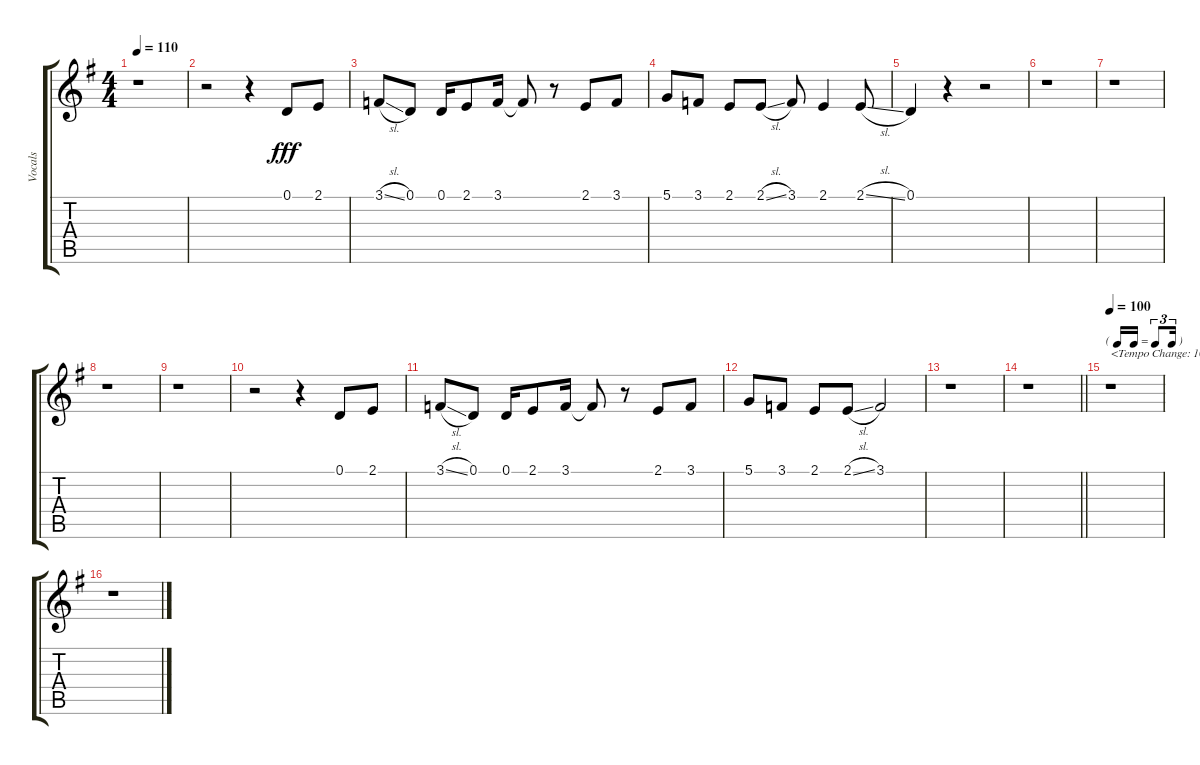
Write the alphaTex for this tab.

\track ("Vocals" "Vocals") {instrument voiceoohs}
\staff {score tabs}
\tuning (D4 A3 F3 C3 G2 D2) {hide}
\ts (4 4)
\tempo 110
\clef g2
\ks g
r.1{dy fff} |
r.2 r.4 0.1.8 2.1.8 |
3.1{sl}.8 0.1.8 0.1.16 2.1.8 3.1.16 3.1{t}.8 r.8 2.1.8 3.1.8 |
5.1.8 3.1.8 2.1.8 2.1{sl}.8 3.1.8 2.1.4 2.1{sl}.8 |
0.1.4 r.4 r.2 |
r.1 |
r.1 |
r.1 |
r.1 |
r.2 r.4 0.1.8 2.1.8 |
3.1{sl}.8 0.1.8 0.1.16 2.1.8 3.1.16 3.1{t}.8 r.8 2.1.8 3.1.8 |
5.1.8 3.1.8 2.1.8 2.1{sl}.8 3.1.2 |
r.1 |
\barLineRight lightlight
r.1 |
\tf triplet16th
\tempo 100
r.1{txt "<Tempo Change: 100BPM>"} |
r.1
